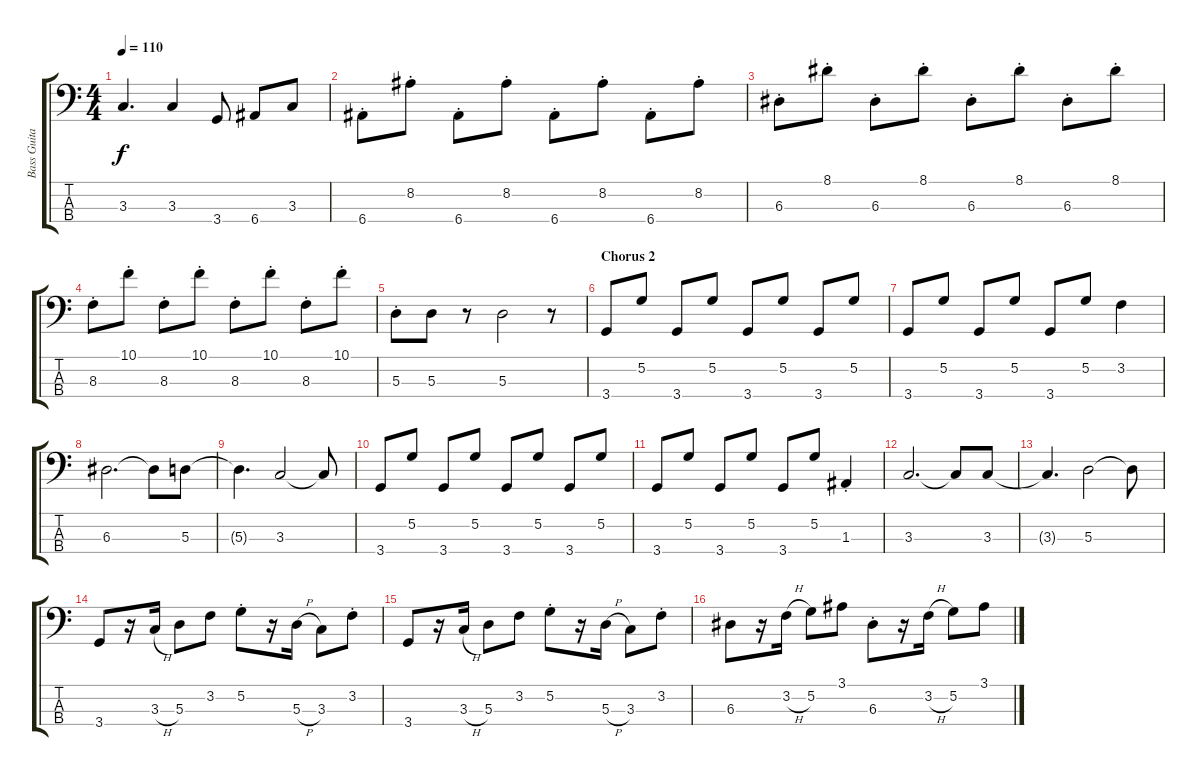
\track ("Bass Guitar" "Bass Guita") {instrument electricbasspick}
\staff {score tabs}
\tuning (G2 D2 A1 E1) {hide}
\ts (4 4)
\tempo 110
\clef f4
\ks c
3.3.4{d dy f} 3.3.4 3.4.8 6.4.8 3.3.8 |
6.4{st}.8 8.2{st}.8 6.4{st}.8 8.2{st}.8 6.4{st}.8 8.2{st}.8 6.4{st}.8 8.2{st}.8 |
6.3{st}.8 8.1{st}.8 6.3{st}.8 8.1{st}.8 6.3{st}.8 8.1{st}.8 6.3{st}.8 8.1{st}.8 |
8.3{st}.8 10.1{st}.8 8.3{st}.8 10.1{st}.8 8.3{st}.8 10.1{st}.8 8.3{st}.8 10.1{st}.8 |
5.3{st}.8 5.3.8 r.8 5.3.2 r.8 |
\section ("" "Chorus 2")
3.4.8 5.2.8 3.4.8 5.2.8 3.4.8 5.2.8 3.4.8 5.2.8 |
3.4.8 5.2.8 3.4.8 5.2.8 3.4.8 5.2.8 3.2.4 |
6.3.2{d} 6.3{t}.8 5.3.8 |
5.3{t}.4{d} 3.3.2 3.3{t}.8 |
3.4.8 5.2.8 3.4.8 5.2.8 3.4.8 5.2.8 3.4.8 5.2.8 |
3.4.8 5.2.8 3.4.8 5.2.8 3.4.8 5.2.8 1.3{st}.4 |
3.3.2{d} 3.3{t}.8 3.3.8 |
3.3{t}.4{d} 5.3.2 5.3{t}.8 |
3.4.8 r.16 3.3{h}.16 5.3.8 3.2.8 5.2{st}.8 r.16 5.3{h}.16 3.3.8 3.2{st}.8 |
3.4.8 r.16 3.3{h}.16 5.3.8 3.2.8 5.2{st}.8 r.16 5.3{h}.16 3.3.8 3.2{st}.8 |
6.3.8 r.16 3.2{h}.16 5.2.8 3.1.8 6.3{st}.8 r.16 3.2{h}.16 5.2.8 3.1.8
